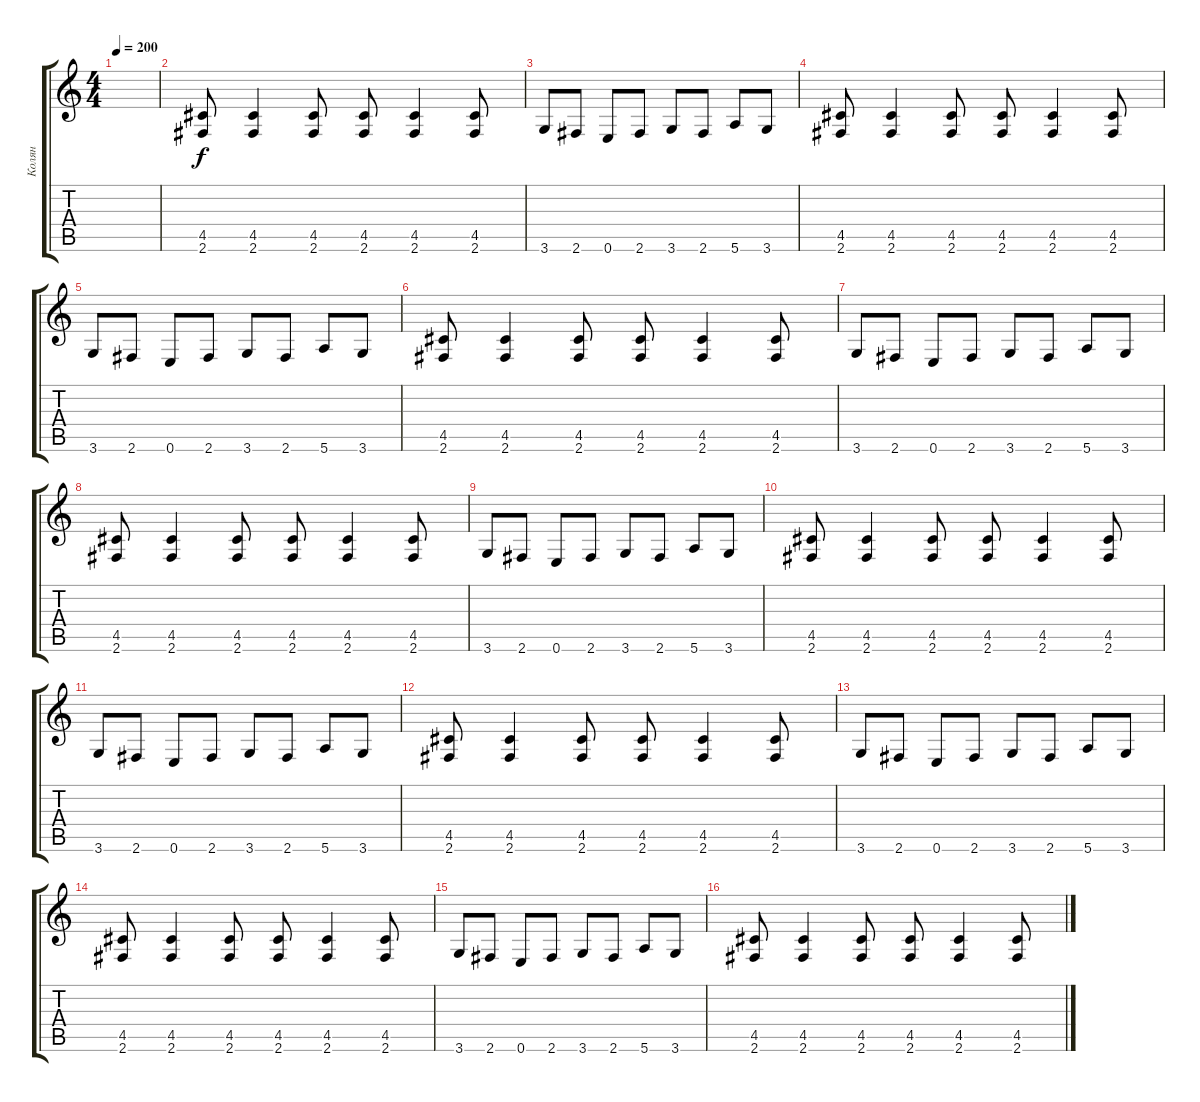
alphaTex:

\track ("Колян" "Колян") {instrument distortionguitar}
\staff {score tabs}
\tuning (E4 B3 G3 D3 A2 E2) {hide}
\ts (4 4)
\tempo 200
\clef g2
\ks c
|
(4.5 2.6).8 (4.5 2.6).4 (4.5 2.6).8 (4.5 2.6).8 (4.5 2.6).4 (4.5 2.6).8 |
3.6.8 2.6.8 0.6.8 2.6.8 3.6.8 2.6.8 5.6.8 3.6.8 |
(4.5 2.6).8 (4.5 2.6).4 (4.5 2.6).8 (4.5 2.6).8 (4.5 2.6).4 (4.5 2.6).8 |
3.6.8 2.6.8 0.6.8 2.6.8 3.6.8 2.6.8 5.6.8 3.6.8 |
(4.5 2.6).8 (4.5 2.6).4 (4.5 2.6).8 (4.5 2.6).8 (4.5 2.6).4 (4.5 2.6).8 |
3.6.8 2.6.8 0.6.8 2.6.8 3.6.8 2.6.8 5.6.8 3.6.8 |
(4.5 2.6).8 (4.5 2.6).4 (4.5 2.6).8 (4.5 2.6).8 (4.5 2.6).4 (4.5 2.6).8 |
3.6.8 2.6.8 0.6.8 2.6.8 3.6.8 2.6.8 5.6.8 3.6.8 |
(4.5 2.6).8 (4.5 2.6).4 (4.5 2.6).8 (4.5 2.6).8 (4.5 2.6).4 (4.5 2.6).8 |
3.6.8 2.6.8 0.6.8 2.6.8 3.6.8 2.6.8 5.6.8 3.6.8 |
(4.5 2.6).8 (4.5 2.6).4 (4.5 2.6).8 (4.5 2.6).8 (4.5 2.6).4 (4.5 2.6).8 |
3.6.8 2.6.8 0.6.8 2.6.8 3.6.8 2.6.8 5.6.8 3.6.8 |
(4.5 2.6).8 (4.5 2.6).4 (4.5 2.6).8 (4.5 2.6).8 (4.5 2.6).4 (4.5 2.6).8 |
3.6.8 2.6.8 0.6.8 2.6.8 3.6.8 2.6.8 5.6.8 3.6.8 |
(4.5 2.6).8 (4.5 2.6).4 (4.5 2.6).8 (4.5 2.6).8 (4.5 2.6).4 (4.5 2.6).8
